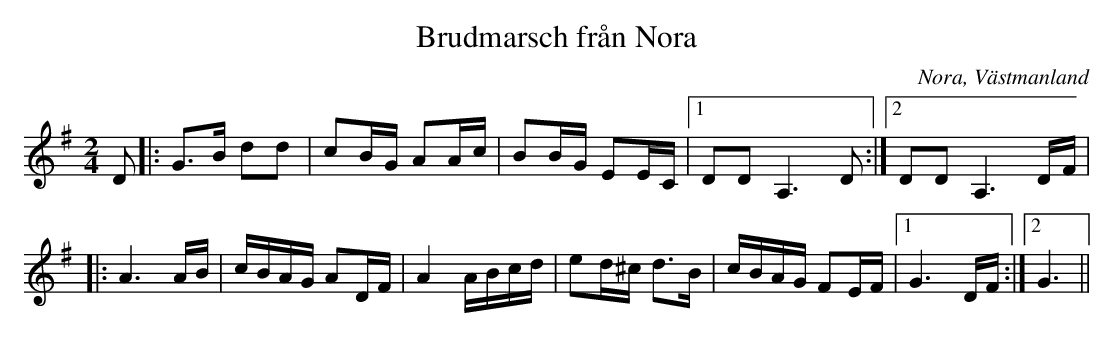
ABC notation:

X:1
T:Brudmarsch från Nora
O:Nora, Västmanland
M:2/4
L:1/16
K:G
D2 |: G3B d2d2 | c2BG A2Ac | B2BG E2EC |1 D2D2 A,6 D2 :|2 D2D2 A,6 DF |
|: A6 AB | cBAG A2DF | A4 ABcd | e2d^c d3B | cBAG F2EF |1 G6 DF :|2 G6 ||
